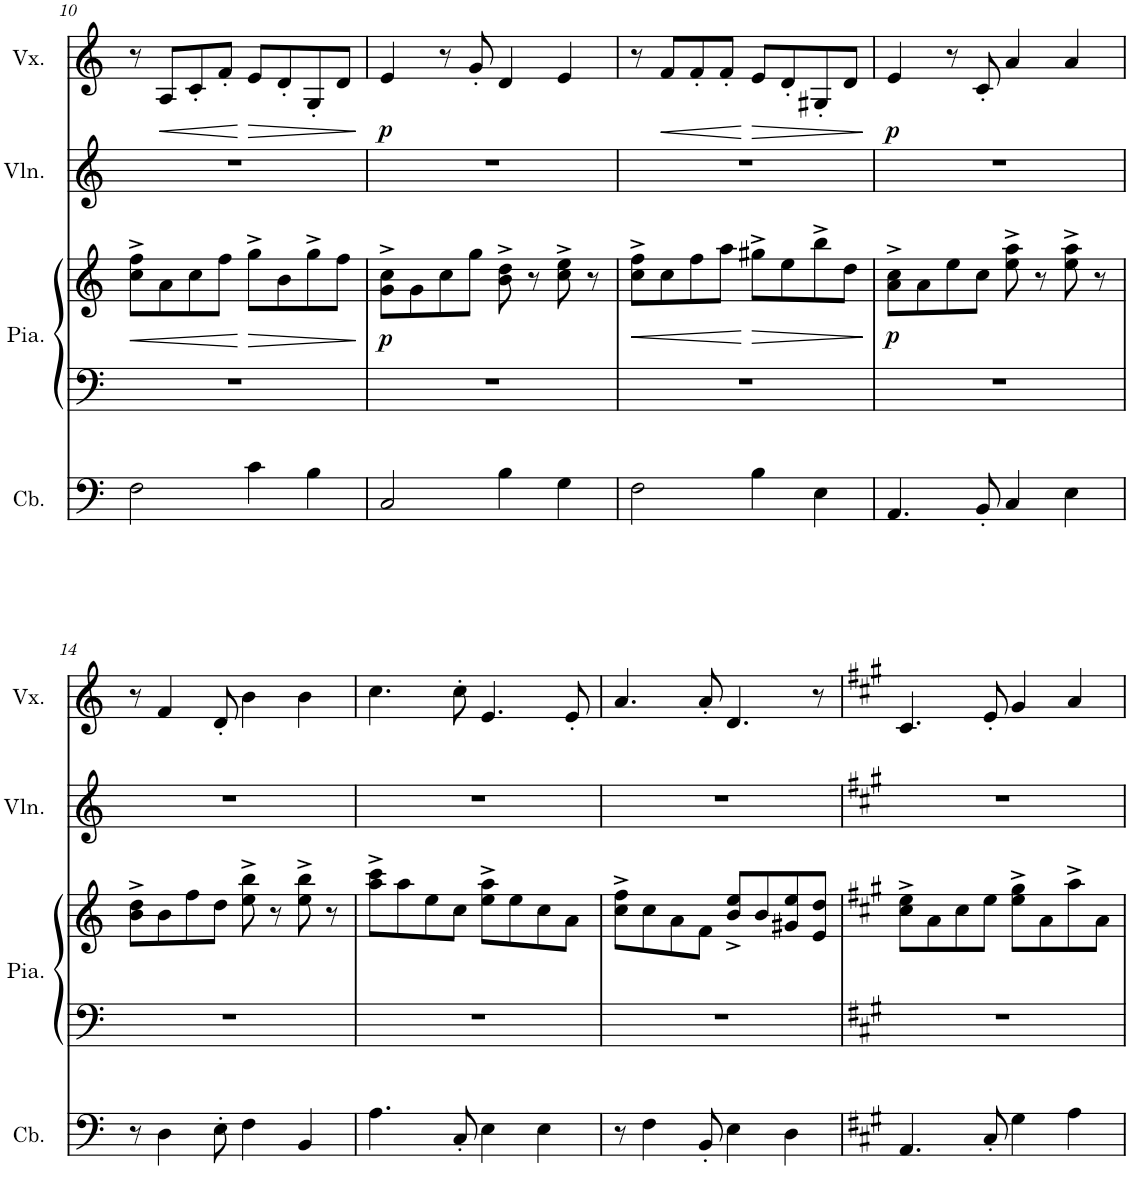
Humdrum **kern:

**kern	**kern	**kern	**dynam	**kern	**kern	**dynam
*part4	*part3	*part3	*part3	*part2	*part1	*part1
*staff5	*staff4	*staff3	*staff3/4	*staff2	*staff1	*staff1
*I"Contrebasse	*I"Piano	*	*	*I"Violon	*I"Voix	*
*I'Cb.	*I'Pia.	*	*	*I'Vln.	*I'Vx.	*
!!LO:PB:g=z
*clefF4	*clefF4	*clefG2	*	*clefG2	*clefG2	*
*Trd7c12	*	*	*	*	*	*
*k[]	*k[]	*k[]	*	*k[]	*k[]	*
*M4/4	*M4/4	*M4/4	*	*M4/4	*M4/4	*
=10	=10	=10	=10	=10	=10	=10
!	!	!	!LO:HP:b	!	!	!
2F\	1r	8cc\^ 8ff\^L	<	1r	8r	.
!	!	!	!	!	!	!LO:HP:b
.	.	8a\	.	.	8A/L	<
.	.	8cc\	.	.	8c'/	.
.	.	8ff\J	.	.	8f'/J	.
!	!	!	!LO:HP:n=1:b	!	!	!LO:HP:n=1:b
4c\	.	8gg^\L	[ >	.	8e/L	[ >
.	.	8b\	.	.	8d'/	.
4B\	.	8gg^\	.	.	8G'/	.
.	.	8ff\J	.	.	8d/J	.
.	.	.	]	.	.	]
=11	=11	=11	=11	=11	=11	=11
!	!	!	!LO:DY:b	!	!	!LO:DY:b
2C/	1r	8g\^ 8cc\^L	p	1r	4e/	p
.	.	8g\	.	.	.	.
.	.	8cc\	.	.	8r	.
.	.	8gg\J	.	.	8g'/	.
4B\	.	8b\^ 8dd\^	.	.	4d/	.
.	.	8r	.	.	.	.
4G\	.	8cc\^ 8ee\^	.	.	4e/	.
.	.	8r	.	.	.	.
=12	=12	=12	=12	=12	=12	=12
!	!	!	!LO:HP:b	!	!	!
2F\	1r	8cc\^ 8ff\^L	<	1r	8r	.
!	!	!	!	!	!	!LO:HP:b
.	.	8cc\	.	.	8f/L	<
.	.	8ff\	.	.	8f'/	.
.	.	8aa\J	.	.	8f'/J	.
!	!	!	!LO:HP:n=1:b	!	!	!LO:HP:n=1:b
4B\	.	8gg#X^\L	[ >	.	8e/L	[ >
.	.	8ee\	.	.	8d'/	.
4E\	.	8bb^\	.	.	8G#X'/	.
.	.	8dd\J	.	.	8d/J	.
.	.	.	]	.	.	]
=13	=13	=13	=13	=13	=13	=13
!	!	!	!LO:DY:b	!	!	!LO:DY:b
4.AA/	1r	8a\^ 8cc\^L	p	1r	4e/	p
.	.	8a\	.	.	.	.
.	.	8ee\	.	.	8r	.
8BB'/	.	8cc\J	.	.	8c'/	.
4C/	.	8ee\^ 8aa\^	.	.	4a/	.
.	.	8r	.	.	.	.
4E\	.	8ee\^ 8aa\^	.	.	4a/	.
.	.	8r	.	.	.	.
!!LO:LB:g=z
=14	=14	=14	=14	=14	=14	=14
8r	1r	8b\^ 8dd\^L	.	1r	8r	.
4D\	.	8b\	.	.	4f/	.
.	.	8ff\	.	.	.	.
8E'\	.	8dd\J	.	.	8d'/	.
4F\	.	8ee\^ 8bb\^	.	.	4b\	.
.	.	8r	.	.	.	.
4BB/	.	8ee\^ 8bb\^	.	.	4b\	.
.	.	8r	.	.	.	.
=15	=15	=15	=15	=15	=15	=15
4.A\	1r	8aa\^ 8ccc\^L	.	1r	4.cc\	.
.	.	8aa\	.	.	.	.
.	.	8ee\	.	.	.	.
8C'/	.	8cc\J	.	.	8cc'\	.
4E\	.	8ee\^ 8aa\^L	.	.	4.e/	.
.	.	8ee\	.	.	.	.
4E\	.	8cc\	.	.	.	.
.	.	8a\J	.	.	8e'/	.
=16	=16	=16	=16	=16	=16	=16
8r	1r	8cc\^ 8ff\^L	.	1r	4.a/	.
4F\	.	8cc\	.	.	.	.
.	.	8a\	.	.	.	.
8BB'/	.	8f\J	.	.	8a'/	.
4E\	.	8b/^ 8ee/^L	.	.	4.d/	.
.	.	8b/	.	.	.	.
4D\	.	8g#X/ 8ee/	.	.	.	.
.	.	8e/ 8dd/J	.	.	8r	.
=17	=17	=17	=17	=17	=17	=17
*k[f#c#g#]	*k[f#c#g#]	*k[f#c#g#]	*	*k[f#c#g#]	*k[f#c#g#]	*
4.AA/	1r	8cc#\^ 8ee\^L	.	1r	4.c#/	.
.	.	8a\	.	.	.	.
.	.	8cc#\	.	.	.	.
8C#'/	.	8ee\J	.	.	8e'/	.
4G#\	.	8ee\^ 8gg#\^L	.	.	4g#/	.
.	.	8a\	.	.	.	.
4A\	.	8aa^\	.	.	4a/	.
.	.	8a\J	.	.	.	.
=	=	=	=	=	=	=
*-	*-	*-	*-	*-	*-	*-
